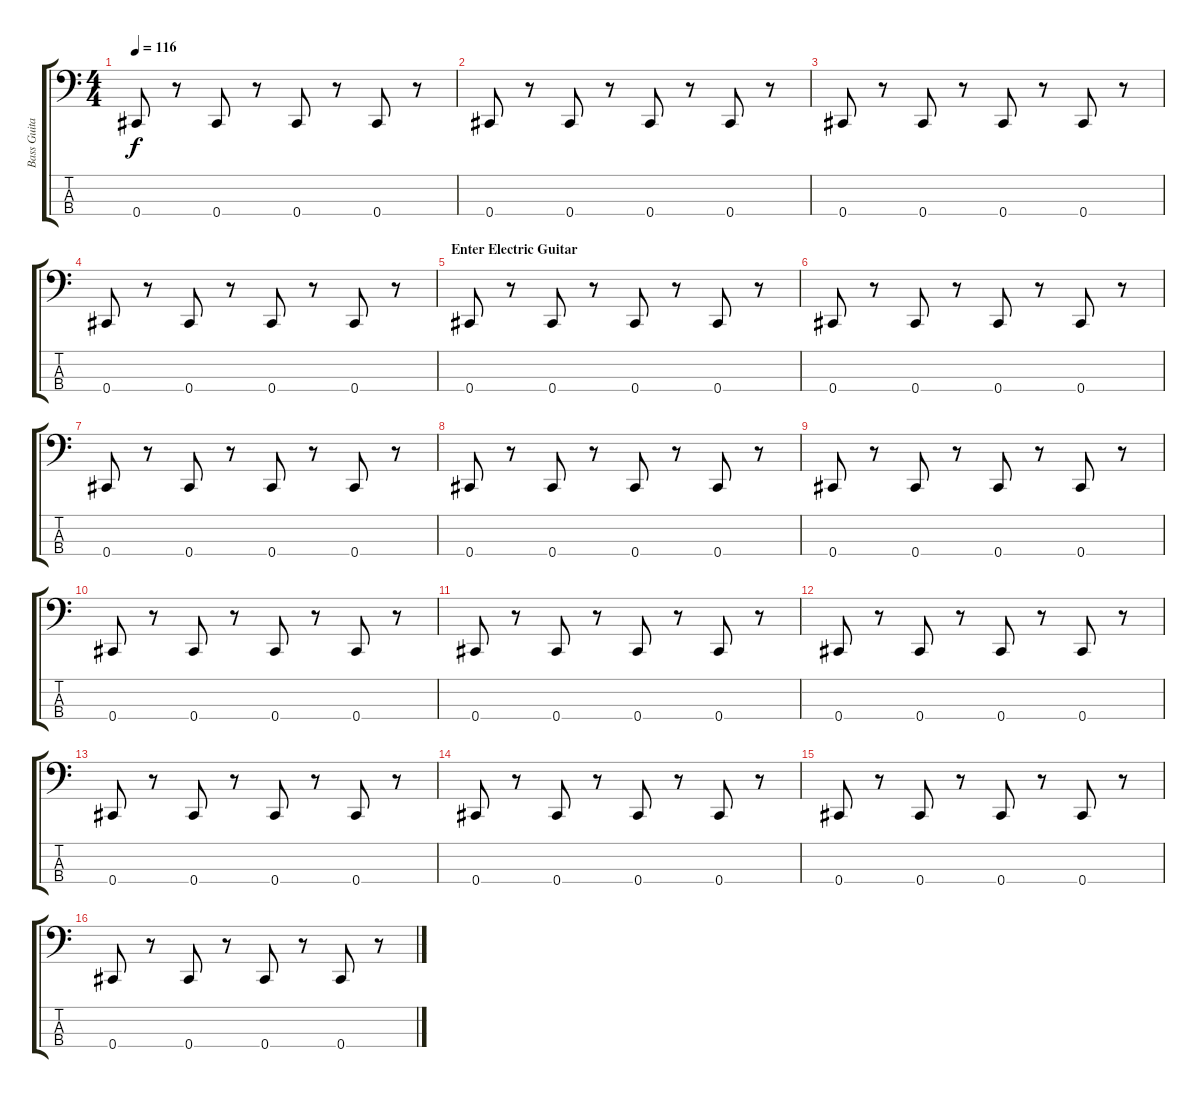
\track ("Bass Guitar" "Bass Guita") {instrument fretlessbass}
\staff {score tabs}
\tuning (E2 B1 Gb1 Db1) {hide}
\ts (4 4)
\tempo 116
\clef f4
\ks c
0.4.8{dy f} r.8 0.4.8 r.8 0.4.8 r.8 0.4.8 r.8 |
0.4.8 r.8 0.4.8 r.8 0.4.8 r.8 0.4.8 r.8 |
0.4.8 r.8 0.4.8 r.8 0.4.8 r.8 0.4.8 r.8 |
0.4.8 r.8 0.4.8 r.8 0.4.8 r.8 0.4.8 r.8 |
\section ("" "Enter Electric Guitar")
0.4.8 r.8 0.4.8 r.8 0.4.8 r.8 0.4.8 r.8 |
0.4.8 r.8 0.4.8 r.8 0.4.8 r.8 0.4.8 r.8 |
0.4.8 r.8 0.4.8 r.8 0.4.8 r.8 0.4.8 r.8 |
0.4.8 r.8 0.4.8 r.8 0.4.8 r.8 0.4.8 r.8 |
0.4.8 r.8 0.4.8 r.8 0.4.8 r.8 0.4.8 r.8 |
0.4.8 r.8 0.4.8 r.8 0.4.8 r.8 0.4.8 r.8 |
0.4.8 r.8 0.4.8 r.8 0.4.8 r.8 0.4.8 r.8 |
0.4.8 r.8 0.4.8 r.8 0.4.8 r.8 0.4.8 r.8 |
0.4.8 r.8 0.4.8 r.8 0.4.8 r.8 0.4.8 r.8 |
0.4.8 r.8 0.4.8 r.8 0.4.8 r.8 0.4.8 r.8 |
0.4.8 r.8 0.4.8 r.8 0.4.8 r.8 0.4.8 r.8 |
0.4.8 r.8 0.4.8 r.8 0.4.8 r.8 0.4.8 r.8
